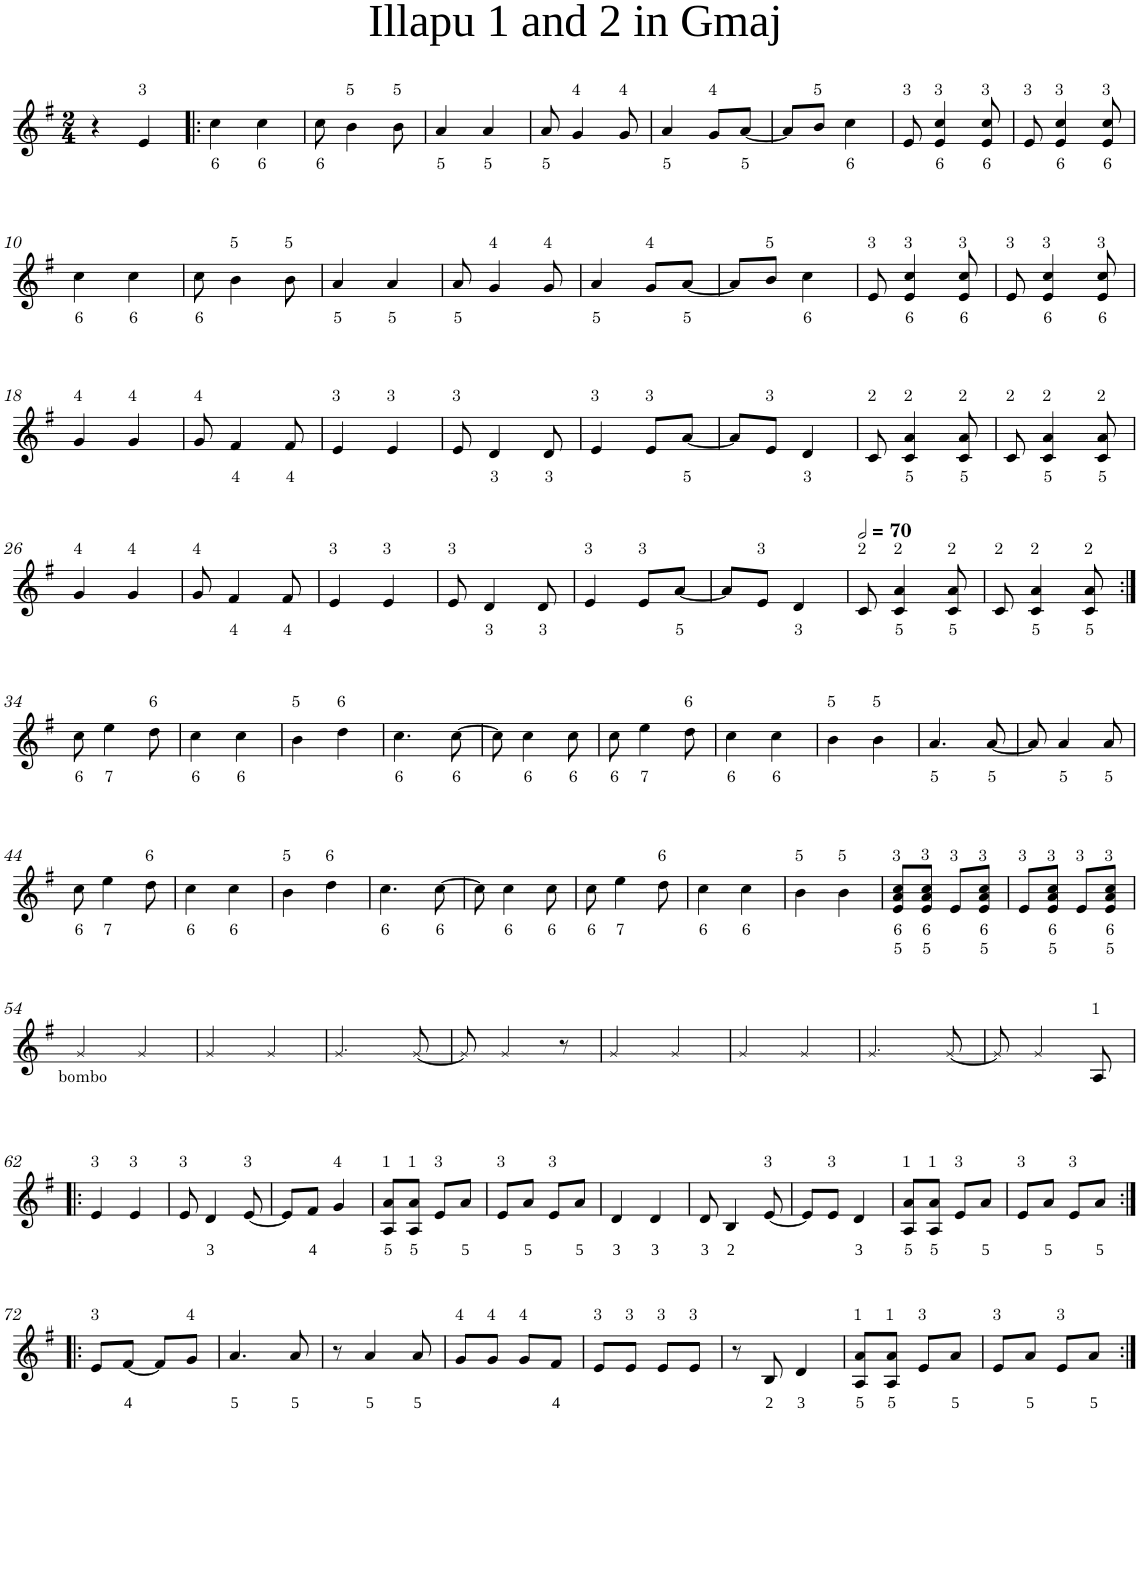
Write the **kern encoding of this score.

**kern	**text	**text
*part1	*part1	*part1
*staff1	*staff1	*staff1
*I"Pan Flute	*	*
*I'P Fl	*	*
*clefG2	*	*
*k[f#]	*	*
*M2/4	*	*
=1	=1	=1
4r	.	.
!LO:TX:a:t=3	!	!
4e/	.	.
=2!|:	=2!|:	=2!|:
!	!LO:LY:b	!
4cc\	6	.
!	!LO:LY:b	!
4cc\	6	.
=3	=3	=3
!	!LO:LY:b	!
8cc\	6	.
!LO:TX:a:t=5	!	!
4b\	.	.
!LO:TX:a:t=5	!	!
8b\	.	.
=4	=4	=4
!	!LO:LY:b	!
4a/	5	.
!	!LO:LY:b	!
4a/	5	.
=5	=5	=5
!	!LO:LY:b	!
8a/	5	.
!LO:TX:a:t=4	!	!
4g/	.	.
!LO:TX:a:t=4	!	!
8g/	.	.
=6	=6	=6
!	!LO:LY:b	!
4a/	5	.
!LO:TX:a:t=4	!	!
8g/L	.	.
!	!LO:LY:b	!
[8a/J	5	.
=7	=7	=7
8a/L]	.	.
!LO:TX:a:t=5	!	!
8b/J	.	.
!	!LO:LY:b	!
4cc\	6	.
=8	=8	=8
!LO:TX:a:t=3	!	!
8e/	.	.
!LO:TX:a:t=3	!	!
!	!LO:LY:b	!
4e/ 4cc/	6	.
!LO:TX:a:t=3	!	!
!	!LO:LY:b	!
8e/ 8cc/	6	.
=9	=9	=9
!LO:TX:a:t=3	!	!
8e/	.	.
!LO:TX:a:t=3	!	!
!	!LO:LY:b	!
4e/ 4cc/	6	.
!LO:TX:a:t=3	!	!
!	!LO:LY:b	!
8e/ 8cc/	6	.
!!LO:LB:g=z
=10	=10	=10
!	!LO:LY:b	!
4cc\	6	.
!	!LO:LY:b	!
4cc\	6	.
=11	=11	=11
!	!LO:LY:b	!
8cc\	6	.
!LO:TX:a:t=5	!	!
4b\	.	.
!LO:TX:a:t=5	!	!
8b\	.	.
=12	=12	=12
!	!LO:LY:b	!
4a/	5	.
!	!LO:LY:b	!
4a/	5	.
=13	=13	=13
!	!LO:LY:b	!
8a/	5	.
!LO:TX:a:t=4	!	!
4g/	.	.
!LO:TX:a:t=4	!	!
8g/	.	.
=14	=14	=14
!	!LO:LY:b	!
4a/	5	.
!LO:TX:a:t=4	!	!
8g/L	.	.
!	!LO:LY:b	!
[8a/J	5	.
=15	=15	=15
8a/L]	.	.
!LO:TX:a:t=5	!	!
8b/J	.	.
!	!LO:LY:b	!
4cc\	6	.
=16	=16	=16
!LO:TX:a:t=3	!	!
8e/	.	.
!LO:TX:a:t=3	!	!
!	!LO:LY:b	!
4e/ 4cc/	6	.
!LO:TX:a:t=3	!	!
!	!LO:LY:b	!
8e/ 8cc/	6	.
=17	=17	=17
!LO:TX:a:t=3	!	!
8e/	.	.
!LO:TX:a:t=3	!	!
!	!LO:LY:b	!
4e/ 4cc/	6	.
!LO:TX:a:t=3	!	!
!	!LO:LY:b	!
8e/ 8cc/	6	.
!!LO:LB:g=z
=18	=18	=18
!LO:TX:a:t=4	!	!
4g/	.	.
!LO:TX:a:t=4	!	!
4g/	.	.
=19	=19	=19
!LO:TX:a:t=4	!	!
8g/	.	.
!	!LO:LY:b	!
4f#/	4	.
!	!LO:LY:b	!
8f#/	4	.
=20	=20	=20
!LO:TX:a:t=3	!	!
4e/	.	.
!LO:TX:a:t=3	!	!
4e/	.	.
=21	=21	=21
!LO:TX:a:t=3	!	!
8e/	.	.
!	!LO:LY:b	!
4d/	3	.
!	!LO:LY:b	!
8d/	3	.
=22	=22	=22
!LO:TX:a:t=3	!	!
4e/	.	.
!LO:TX:a:t=3	!	!
8e/L	.	.
!	!LO:LY:b	!
[8a/J	5	.
=23	=23	=23
8a/L]	.	.
!LO:TX:a:t=3	!	!
8e/J	.	.
!	!LO:LY:b	!
4d/	3	.
=24	=24	=24
!LO:TX:a:t=2	!	!
8c/	.	.
!LO:TX:a:t=2	!	!
!	!LO:LY:b	!
4c/ 4a/	5	.
!LO:TX:a:t=2	!	!
!	!LO:LY:b	!
8c/ 8a/	5	.
=25	=25	=25
!LO:TX:a:t=2	!	!
8c/	.	.
!LO:TX:a:t=2	!	!
!	!LO:LY:b	!
4c/ 4a/	5	.
!LO:TX:a:t=2	!	!
!	!LO:LY:b	!
8c/ 8a/	5	.
!!LO:LB:g=z
=26	=26	=26
!LO:TX:a:t=4	!	!
4g/	.	.
!LO:TX:a:t=4	!	!
4g/	.	.
=27	=27	=27
!LO:TX:a:t=4	!	!
8g/	.	.
!	!LO:LY:b	!
4f#/	4	.
!	!LO:LY:b	!
8f#/	4	.
=28	=28	=28
!LO:TX:a:t=3	!	!
4e/	.	.
!LO:TX:a:t=3	!	!
4e/	.	.
=29	=29	=29
!LO:TX:a:t=3	!	!
8e/	.	.
!	!LO:LY:b	!
4d/	3	.
!	!LO:LY:b	!
8d/	3	.
=30	=30	=30
!LO:TX:a:t=3	!	!
4e/	.	.
!LO:TX:a:t=3	!	!
8e/L	.	.
!	!LO:LY:b	!
[8a/J	5	.
=31	=31	=31
8a/L]	.	.
!LO:TX:a:t=3	!	!
8e/J	.	.
!	!LO:LY:b	!
4d/	3	.
=32	=32	=32
*MM140	*	*
!LO:TX:a:t=2	!	!
8c/	.	.
!LO:TX:a:t=2	!	!
!	!LO:LY:b	!
4c/ 4a/	5	.
!LO:TX:a:t=2	!	!
!	!LO:LY:b	!
8c/ 8a/	5	.
=33	=33	=33
!LO:TX:a:t=2	!	!
8c/	.	.
!LO:TX:a:t=2	!	!
!	!LO:LY:b	!
4c/ 4a/	5	.
!LO:TX:a:t=2	!	!
!	!LO:LY:b	!
8c/ 8a/	5	.
!!LO:LB:g=z
=34:|!	=34:|!	=34:|!
!	!LO:LY:b	!
8cc\	6	.
!	!LO:LY:b	!
4ee\	7	.
!LO:TX:a:t=6	!	!
8dd\	.	.
=35	=35	=35
!	!LO:LY:b	!
4cc\	6	.
!	!LO:LY:b	!
4cc\	6	.
=36	=36	=36
!LO:TX:a:t=5	!	!
4b\	.	.
!LO:TX:a:t=6	!	!
4dd\	.	.
=37	=37	=37
!	!LO:LY:b	!
4.cc\	6	.
!	!LO:LY:b	!
[8cc\	6	.
=38	=38	=38
8cc\]	.	.
!	!LO:LY:b	!
4cc\	6	.
!	!LO:LY:b	!
8cc\	6	.
=39	=39	=39
!	!LO:LY:b	!
8cc\	6	.
!	!LO:LY:b	!
4ee\	7	.
!LO:TX:a:t=6	!	!
8dd\	.	.
=40	=40	=40
!	!LO:LY:b	!
4cc\	6	.
!	!LO:LY:b	!
4cc\	6	.
=41	=41	=41
!LO:TX:a:t=5	!	!
4b\	.	.
!LO:TX:a:t=5	!	!
4b\	.	.
=42	=42	=42
!	!LO:LY:b	!
4.a/	5	.
!	!LO:LY:b	!
[8a/	5	.
=43	=43	=43
8a/]	.	.
!	!LO:LY:b	!
4a/	5	.
!	!LO:LY:b	!
8a/	5	.
!!LO:LB:g=z
=44	=44	=44
!	!LO:LY:b	!
8cc\	6	.
!	!LO:LY:b	!
4ee\	7	.
!LO:TX:a:t=6	!	!
8dd\	.	.
=45	=45	=45
!	!LO:LY:b	!
4cc\	6	.
!	!LO:LY:b	!
4cc\	6	.
=46	=46	=46
!LO:TX:a:t=5	!	!
4b\	.	.
!LO:TX:a:t=6	!	!
4dd\	.	.
=47	=47	=47
!	!LO:LY:b	!
4.cc\	6	.
!	!LO:LY:b	!
[8cc\	6	.
=48	=48	=48
8cc\]	.	.
!	!LO:LY:b	!
4cc\	6	.
!	!LO:LY:b	!
8cc\	6	.
=49	=49	=49
!	!LO:LY:b	!
8cc\	6	.
!	!LO:LY:b	!
4ee\	7	.
!LO:TX:a:t=6	!	!
8dd\	.	.
=50	=50	=50
!	!LO:LY:b	!
4cc\	6	.
!	!LO:LY:b	!
4cc\	6	.
=51	=51	=51
!LO:TX:a:t=5	!	!
4b\	.	.
!LO:TX:a:t=5	!	!
4b\	.	.
=52	=52	=52
!LO:TX:a:t=3	!	!
!	!LO:LY:b	!LO:LY:b
8e/ 8a/ 8cc/L	6	5
!LO:TX:a:t=3	!	!
!	!LO:LY:b	!LO:LY:b
8e/ 8a/ 8cc/J	6	5
!LO:TX:a:t=3	!	!
8e/L	.	.
!LO:TX:a:t=3	!	!
!	!LO:LY:b	!LO:LY:b
8e/ 8a/ 8cc/J	6	5
=53	=53	=53
!LO:TX:a:t=3	!	!
8e/L	.	.
!LO:TX:a:t=3	!	!
!	!LO:LY:b	!LO:LY:b
8e/ 8a/ 8cc/J	6	5
!LO:TX:a:t=3	!	!
8e/L	.	.
!LO:TX:a:t=3	!	!
!	!LO:LY:b	!LO:LY:b
8e/ 8a/ 8cc/J	6	5
!!LO:LB:g=z
=54	=54	=54
!	!LO:LY:b	!
4g!/	bombo	.
4g!/	.	.
=55	=55	=55
4g!/	.	.
4g!/	.	.
=56	=56	=56
4.g!/	.	.
[8g!/	.	.
=57	=57	=57
8g!/]	.	.
4g!/	.	.
8r	.	.
=58	=58	=58
4g!/	.	.
4g!/	.	.
=59	=59	=59
4g!/	.	.
4g!/	.	.
=60	=60	=60
4.g!/	.	.
[8g!/	.	.
=61	=61	=61
8g!/]	.	.
4g!/	.	.
!LO:TX:a:t=1	!	!
8A/	.	.
!!LO:LB:g=z
=62!|:	=62!|:	=62!|:
!LO:TX:a:t=3	!	!
4e/	.	.
!LO:TX:a:t=3	!	!
4e/	.	.
=63	=63	=63
!LO:TX:a:t=3	!	!
8e/	.	.
!	!LO:LY:b	!
4d/	3	.
!LO:TX:a:t=3	!	!
[8e/	.	.
=64	=64	=64
8e/L]	.	.
!	!LO:LY:b	!
8f#/J	4	.
!LO:TX:a:t=4	!	!
4g/	.	.
=65	=65	=65
!LO:TX:a:t=1	!	!
!	!LO:LY:b	!
8A/ 8a/L	5	.
!LO:TX:a:t=1	!	!
!	!LO:LY:b	!
8A/ 8a/J	5	.
!LO:TX:a:t=3	!	!
8e/L	.	.
!	!LO:LY:b	!
8a/J	5	.
=66	=66	=66
!LO:TX:a:t=3	!	!
8e/L	.	.
!	!LO:LY:b	!
8a/J	5	.
!LO:TX:a:t=3	!	!
8e/L	.	.
!	!LO:LY:b	!
8a/J	5	.
=67	=67	=67
!	!LO:LY:b	!
4d/	3	.
!	!LO:LY:b	!
4d/	3	.
=68	=68	=68
!	!LO:LY:b	!
8d/	3	.
!	!LO:LY:b	!
4B/	2	.
!LO:TX:a:t=3	!	!
[8e/	.	.
=69	=69	=69
8e/L]	.	.
!LO:TX:a:t=3	!	!
8e/J	.	.
!	!LO:LY:b	!
4d/	3	.
=70	=70	=70
!LO:TX:a:t=1	!	!
!	!LO:LY:b	!
8A/ 8a/L	5	.
!LO:TX:a:t=1	!	!
!	!LO:LY:b	!
8A/ 8a/J	5	.
!LO:TX:a:t=3	!	!
8e/L	.	.
!	!LO:LY:b	!
8a/J	5	.
=71	=71	=71
!LO:TX:a:t=3	!	!
8e/L	.	.
!	!LO:LY:b	!
8a/J	5	.
!LO:TX:a:t=3	!	!
8e/L	.	.
!	!LO:LY:b	!
8a/J	5	.
!!LO:LB:g=z
=72:|!|:	=72:|!|:	=72:|!|:
!LO:TX:a:t=3	!	!
8e/L	.	.
!	!LO:LY:b	!
[8f#/J	4	.
8f#/L]	.	.
!LO:TX:a:t=4	!	!
8g/J	.	.
=73	=73	=73
!	!LO:LY:b	!
4.a/	5	.
!	!LO:LY:b	!
8a/	5	.
=74	=74	=74
8r	.	.
!	!LO:LY:b	!
4a/	5	.
!	!LO:LY:b	!
8a/	5	.
=75	=75	=75
!LO:TX:a:t=4	!	!
8g/L	.	.
!LO:TX:a:t=4	!	!
8g/J	.	.
!LO:TX:a:t=4	!	!
8g/L	.	.
!	!LO:LY:b	!
8f#/J	4	.
=76	=76	=76
!LO:TX:a:t=3	!	!
8e/L	.	.
!LO:TX:a:t=3	!	!
8e/J	.	.
!LO:TX:a:t=3	!	!
8e/L	.	.
!LO:TX:a:t=3	!	!
8e/J	.	.
=77	=77	=77
8r	.	.
!	!LO:LY:b	!
8B/	2	.
!	!LO:LY:b	!
4d/	3	.
=78	=78	=78
!LO:TX:a:t=1	!	!
!	!LO:LY:b	!
8A/ 8a/L	5	.
!LO:TX:a:t=1	!	!
!	!LO:LY:b	!
8A/ 8a/J	5	.
!LO:TX:a:t=3	!	!
8e/L	.	.
!	!LO:LY:b	!
8a/J	5	.
=79	=79	=79
!LO:TX:a:t=3	!	!
8e/L	.	.
!	!LO:LY:b	!
8a/J	5	.
!LO:TX:a:t=3	!	!
8e/L	.	.
!	!LO:LY:b	!
8a/J	5	.
=:|!	=:|!	=:|!
*-	*-	*-
